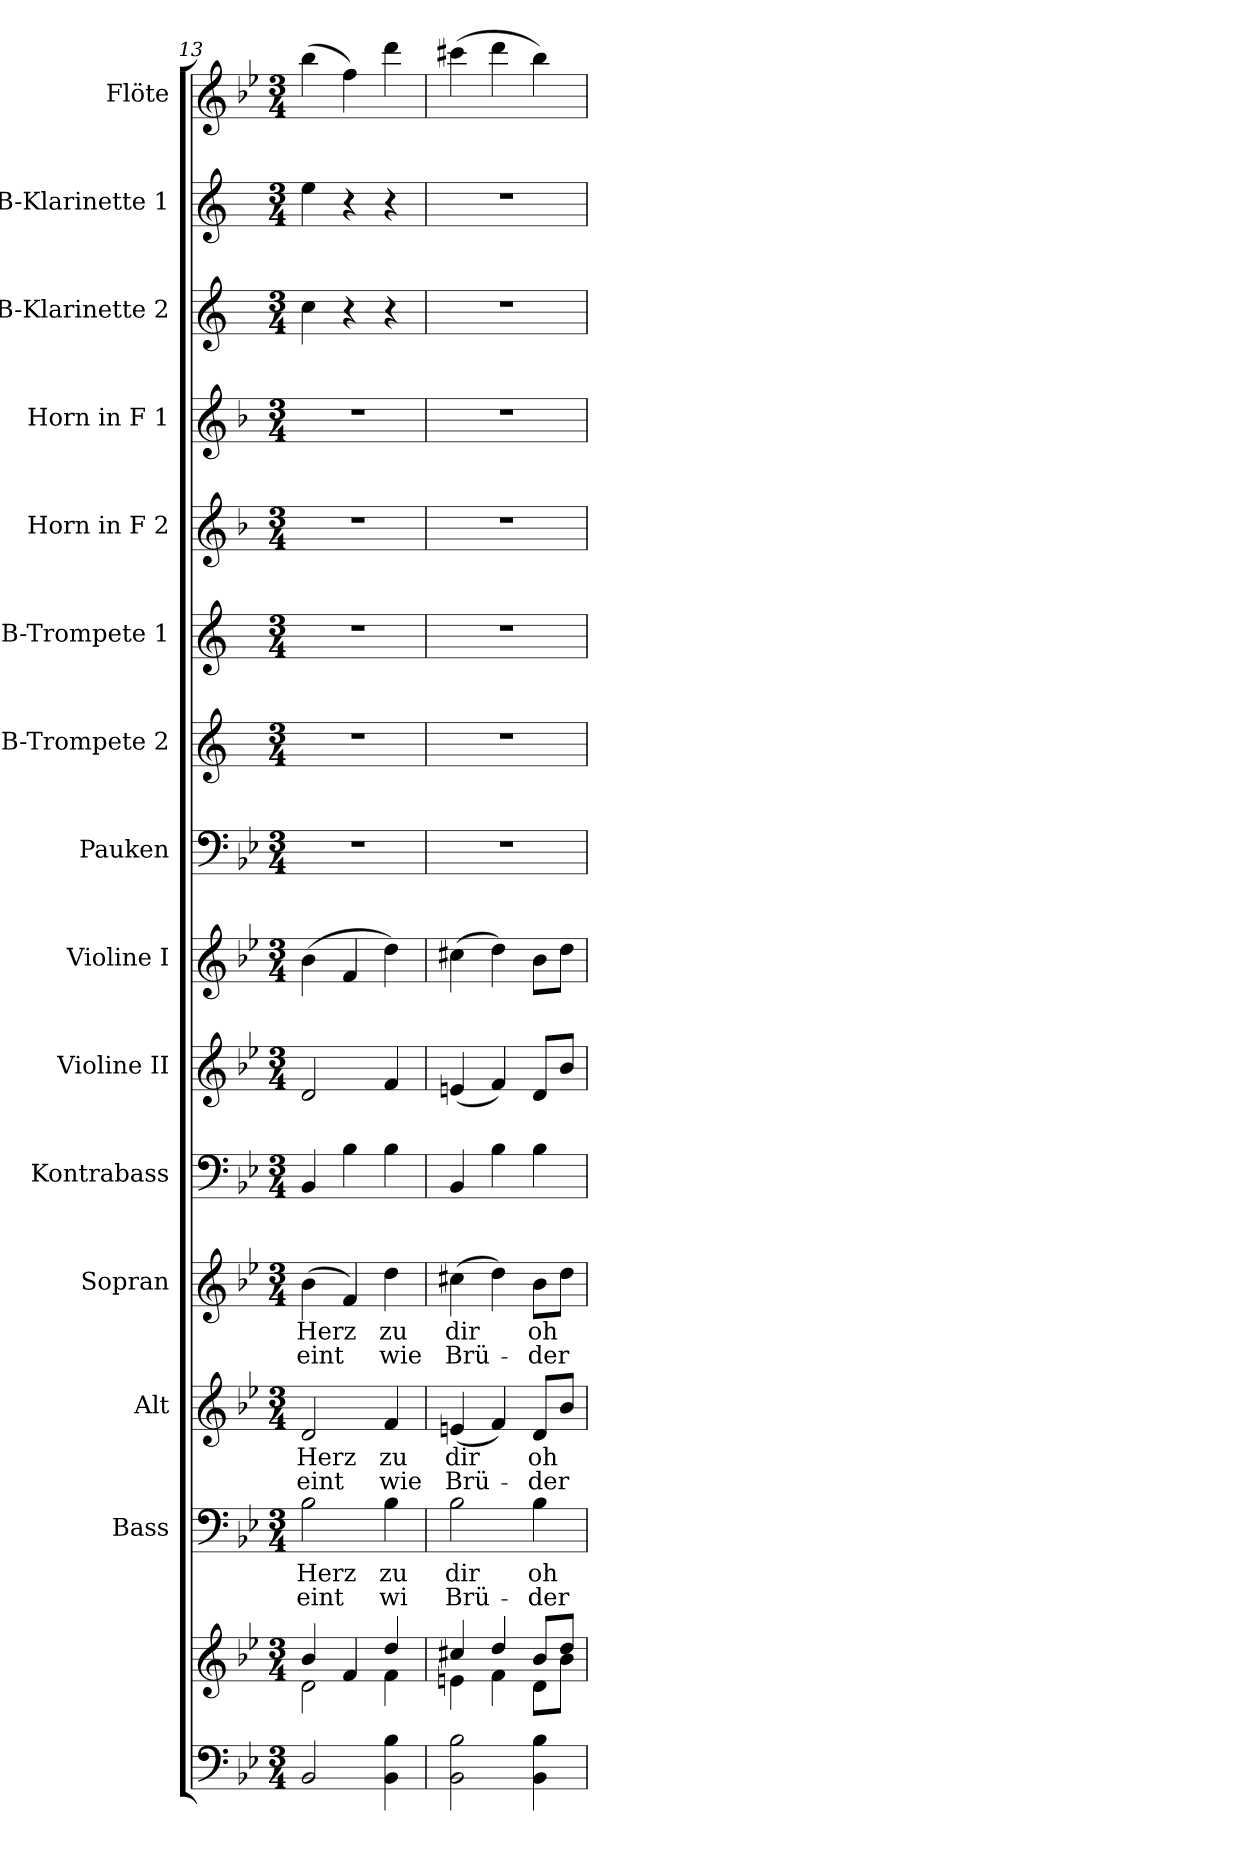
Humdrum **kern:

**kern	**kern	**kern	**text	**text	**kern	**text	**text	**kern	**text	**text	**kern	**kern	**kern	**kern	**kern	**kern	**kern	**kern	**kern	**kern	**kern
*part15	*part15	*part14	*part14	*part14	*part13	*part13	*part13	*part12	*part12	*part12	*part11	*part10	*part9	*part8	*part7	*part6	*part5	*part4	*part3	*part2	*part1
*staff16	*staff15	*staff14	*staff14	*staff14	*staff13	*staff13	*staff13	*staff12	*staff12	*staff12	*staff11	*staff10	*staff9	*staff8	*staff7	*staff6	*staff5	*staff4	*staff3	*staff2	*staff1
*	*	*I"Bass	*	*	*I"Alt	*	*	*I"Sopran	*	*	*I"Kontrabass	*I"Violine II	*I"Violine I	*I"Pauken	*I"B-Trompete 2	*I"B-Trompete 1	*I"Horn in F 2	*I"Horn in F 1	*I"B-Klarinette 2	*I"B-Klarinette 1	*I"Flöte
*	*	*I'B.	*	*	*I'A.	*	*	*I'S.	*	*	*I'Kb.	*I'Vl. II	*I'Vl. I	*I'Pk.	*I'B Trp. 2	*I'B Trp. 1	*	*	*I'B Kl. 2	*I'B Kl. 1	*I'Fl.
*clefF4	*clefG2	*clefF4	*	*	*clefG2	*	*	*clefG2	*	*	*clefF4	*clefG2	*clefG2	*clefF4	*clefG2	*clefG2	*clefG2	*clefG2	*clefG2	*clefG2	*clefG2
*	*	*	*	*	*	*	*	*	*	*	*ITrd7c12	*	*	*	*ITrd1c2	*ITrd1c2	*ITrd4c7	*ITrd4c7	*ITrd1c2	*ITrd1c2	*
*k[b-e-]	*k[b-e-]	*k[b-e-]	*	*	*k[b-e-]	*	*	*k[b-e-]	*	*	*k[b-e-]	*k[b-e-]	*k[b-e-]	*k[b-e-]	*k[b-e-]	*k[b-e-]	*k[b-e-]	*k[b-e-]	*k[b-e-]	*k[b-e-]	*k[b-e-]
*B-:	*B-:	*B-:	*	*	*B-:	*	*	*B-:	*	*	*B-:	*B-:	*B-:	*B-:	*B-:	*B-:	*B-:	*B-:	*B-:	*B-:	*B-:
*M3/4	*M3/4	*M3/4	*	*	*M3/4	*	*	*M3/4	*	*	*M3/4	*M3/4	*M3/4	*M3/4	*M3/4	*M3/4	*M3/4	*M3/4	*M3/4	*M3/4	*M3/4
=13	=13	=13	=13	=13	=13	=13	=13	=13	=13	=13	=13	=13	=13	=13	=13	=13	=13	=13	=13	=13	=13
*	*^	*	*	*	*	*	*	*	*	*	*	*	*	*	*	*	*	*	*	*	*
!	!	!	!	!LO:LY:b	!LO:LY:b	!	!LO:LY:b	!LO:LY:b	!	!LO:LY:b	!LO:LY:b	!	!	!	!	!	!	!	!	!	!	!
2BB-/	4b-/	2d\	2B-\	Herz	-eint	2d/	Herz	-eint	(>4b-\	Herz	-eint	4BBB-/	2d/	(>4b-\	2.r	2.r	2.r	2.r	2.r	4b-\	4dd\	(>4bb-\
.	4f/	.	.	.	.	.	.	.	4f/)	.	.	4BB-\	.	4f/	.	.	.	.	.	4r	4r	4ff\)
!	!	!	!	!LO:LY:b	!LO:LY:b	!	!LO:LY:b	!LO:LY:b	!	!LO:LY:b	!LO:LY:b	!	!	!	!	!	!	!	!	!	!	!
4BB-\ 4B-\	4dd/	4f\	4B-\	zu	wi	4f/	zu	wie	4dd\	zu	wie	4BB-\	4f/	4dd\)	.	.	.	.	.	4r	4r	4ddd\
=14	=14	=14	=14	=14	=14	=14	=14	=14	=14	=14	=14	=14	=14	=14	=14	=14	=14	=14	=14	=14	=14	=14
!	!	!	!	!LO:LY:b	!LO:LY:b	!	!LO:LY:b	!LO:LY:b	!	!LO:LY:b	!LO:LY:b	!	!	!	!	!	!	!	!	!	!	!
2BB-\ 2B-\	4cc#X/	4en\	2B-\	dir	Brü-	(<4en/	dir	Brü-	(>4cc#X\	dir	Brü-	4BBB-/	(<4en/	(>4cc#X\	2.r	2.r	2.r	2.r	2.r	2.r	2.r	(>4ccc#X\
.	4dd/	4f\	.	.	.	4f/)	.	.	4dd\)	.	.	4BB-\	4f/)	4dd\)	.	.	.	.	.	.	.	4ddd\
!	!	!	!	!LO:LY:b	!LO:LY:b	!	!LO:LY:b	!LO:LY:b	!	!LO:LY:b	!LO:LY:b	!	!	!	!	!	!	!	!	!	!	!
4BB-\ 4B-\	8b-/L	8d\L	4B-\	oh	-der	8d/L	oh	-der	8b-\L	oh	-der	4BB-\	8d/L	8b-\L	.	.	.	.	.	.	.	4bb-\)
.	8dd/J	8b-\J	.	.	.	8b-/J	.	.	8dd\J	.	.	.	8b-/J	8dd\J	.	.	.	.	.	.	.	.
*	*v	*v	*	*	*	*	*	*	*	*	*	*	*	*	*	*	*	*	*	*	*	*
=	=	=	=	=	=	=	=	=	=	=	=	=	=	=	=	=	=	=	=	=	=
*-	*-	*-	*-	*-	*-	*-	*-	*-	*-	*-	*-	*-	*-	*-	*-	*-	*-	*-	*-	*-	*-
